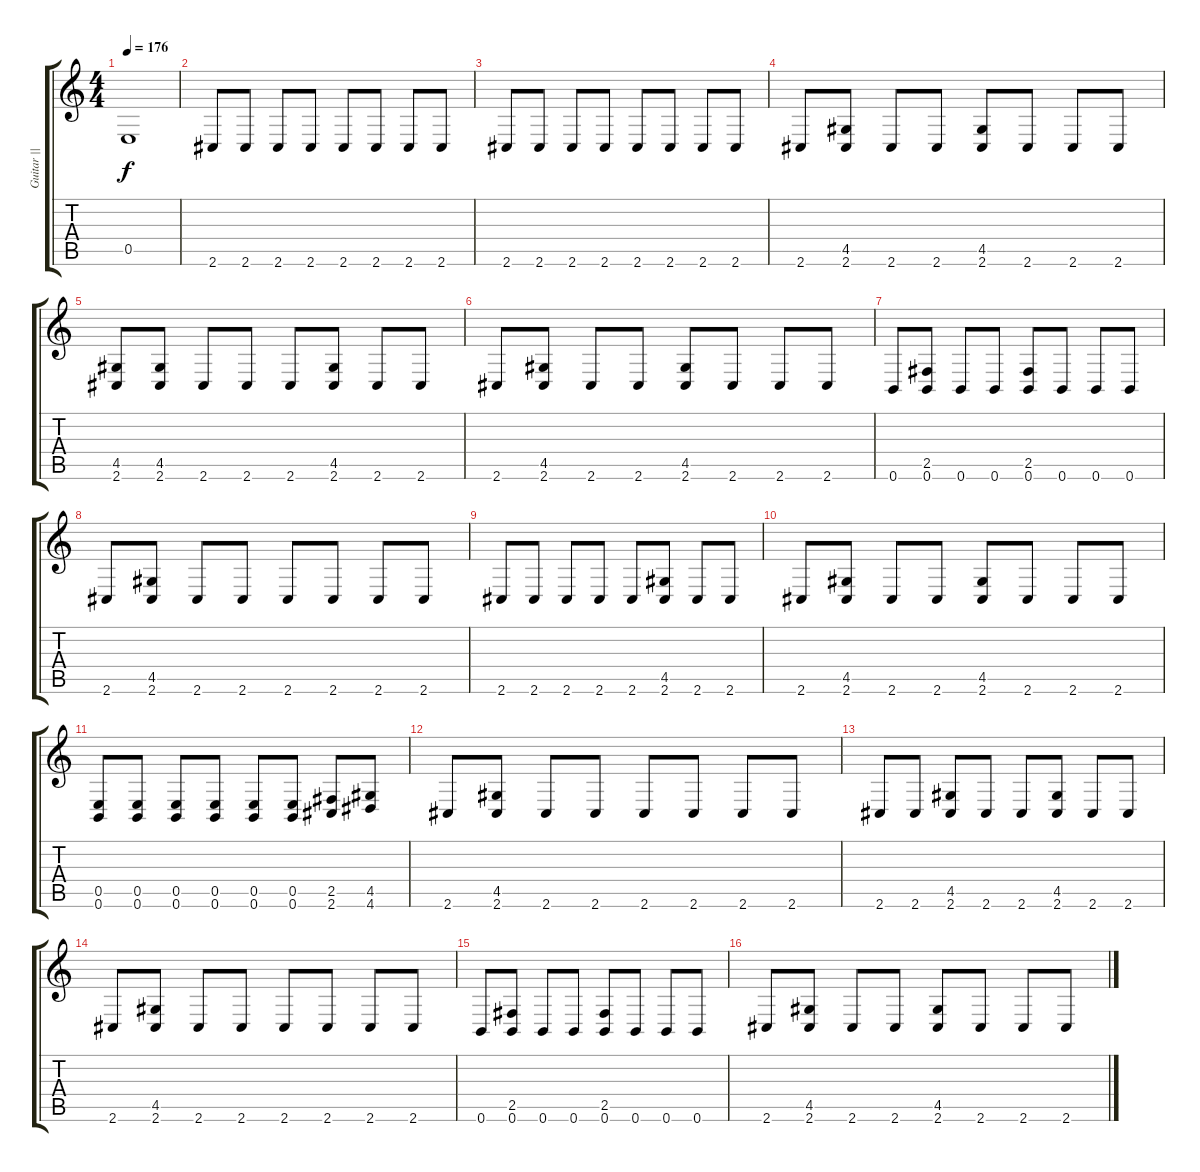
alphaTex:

\track ("Guitar ||" "Guitar ||") {instrument overdrivenguitar}
\staff {score tabs}
\tuning (E4 B3 G3 D3 E2 B1) {hide}
\ts (4 4)
\tempo 176
\clef g2
\ks c
0.5{t}.1{dy f} |
2.6.8 2.6.8 2.6.8 2.6.8 2.6.8 2.6.8 2.6.8 2.6.8 |
2.6.8 2.6.8 2.6.8 2.6.8 2.6.8 2.6.8 2.6.8 2.6.8 |
2.6.8 (4.5 2.6).8 2.6.8 2.6.8 (4.5 2.6).8 2.6.8 2.6.8 2.6.8 |
(4.5 2.6).8 (4.5 2.6).8 2.6.8 2.6.8 2.6.8 (4.5 2.6).8 2.6.8 2.6.8 |
2.6.8 (4.5 2.6).8 2.6.8 2.6.8 (4.5 2.6).8 2.6.8 2.6.8 2.6.8 |
0.6.8 (2.5 0.6).8 0.6.8 0.6.8 (2.5 0.6).8 0.6.8 0.6.8 0.6.8 |
2.6.8 (4.5 2.6).8 2.6.8 2.6.8 2.6.8 2.6.8 2.6.8 2.6.8 |
2.6.8 2.6.8 2.6.8 2.6.8 2.6.8 (4.5 2.6).8 2.6.8 2.6.8 |
2.6.8 (4.5 2.6).8 2.6.8 2.6.8 (4.5 2.6).8 2.6.8 2.6.8 2.6.8 |
(0.5 0.6).8 (0.5 0.6).8 (0.5 0.6).8 (0.5 0.6).8 (0.5 0.6).8 (0.5 0.6).8 (2.5 2.6).8 (4.5 4.6).8 |
2.6.8 (4.5 2.6).8 2.6.8 2.6.8 2.6.8 2.6.8 2.6.8 2.6.8 |
2.6.8 2.6.8 (4.5 2.6).8 2.6.8 2.6.8 (4.5 2.6).8 2.6.8 2.6.8 |
2.6.8 (4.5 2.6).8 2.6.8 2.6.8 2.6.8 2.6.8 2.6.8 2.6.8 |
0.6.8 (2.5 0.6).8 0.6.8 0.6.8 (2.5 0.6).8 0.6.8 0.6.8 0.6.8 |
2.6.8 (4.5 2.6).8 2.6.8 2.6.8 (4.5 2.6).8 2.6.8 2.6.8 2.6.8
